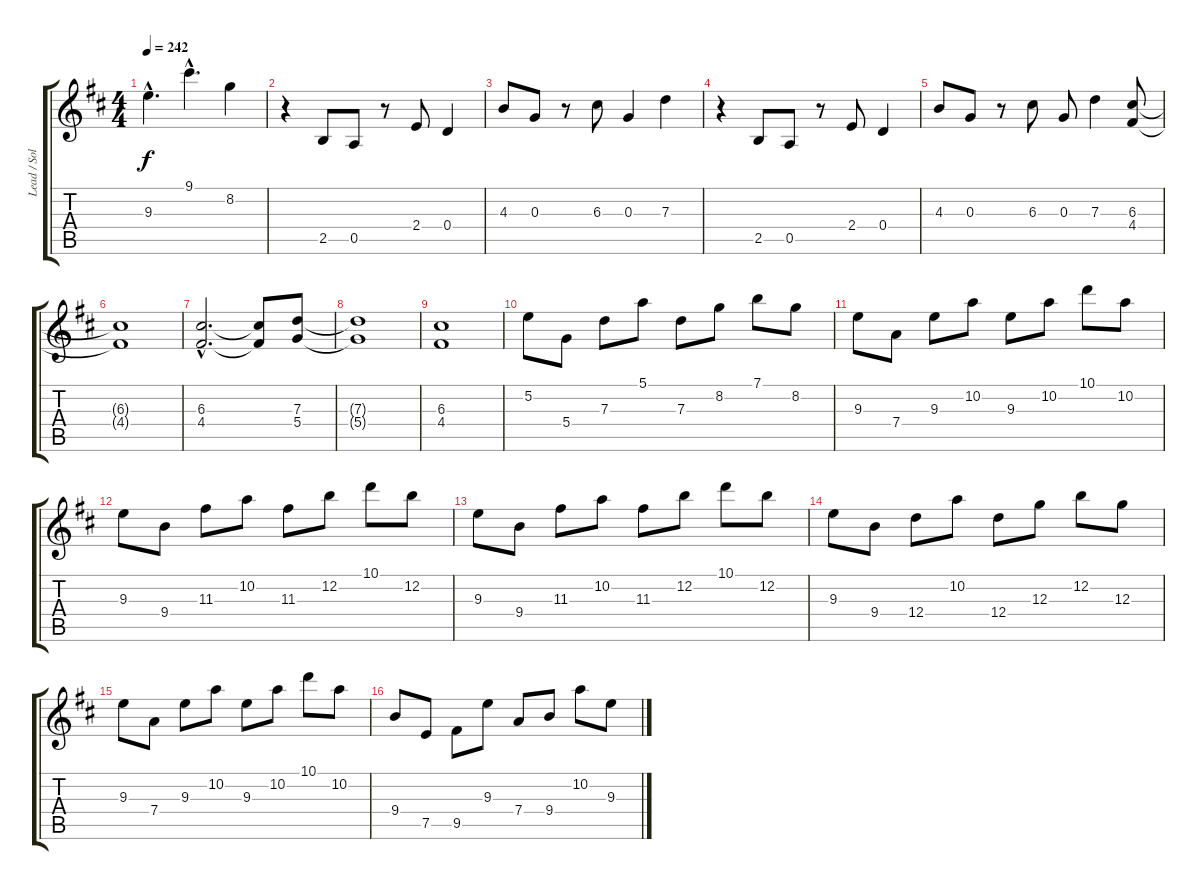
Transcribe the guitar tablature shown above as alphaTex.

\track ("Lead / Solo Guitar " "Lead / Sol") {instrument distortionguitar}
\staff {score tabs}
\tuning (E4 B3 G3 D3 A2 E2) {hide}
\ts (4 4)
\tempo 242
\clef g2
\ks d
9.3{hac}.4{d dy f} 9.1{hac}.4{d} 8.2.4 |
r.4 2.5.8 0.5.8 r.8 2.4.8 0.4.4 |
4.3.8 0.3.8 r.8 6.3.8 0.3.4 7.3.4 |
r.4 2.5.8 0.5.8 r.8 2.4.8 0.4.4 |
4.3.8 0.3.8 r.8 6.3.8 0.3.8 7.3.4 (6.3 4.4).8 |
(6.3{t} 4.4{t}).1 |
(6.3{hac} 4.4{hac}).2{d} (6.3{t} 4.4{t}).8 (7.3 5.4).8 |
(7.3{t} 5.4{t}).1 |
(6.3 4.4).1 |
5.2.8 5.4.8 7.3.8 5.1.8 7.3.8 8.2.8 7.1.8 8.2.8 |
9.3.8 7.4.8 9.3.8 10.2.8 9.3.8 10.2.8 10.1.8 10.2.8 |
9.3.8 9.4.8 11.3.8 10.2.8 11.3.8 12.2.8 10.1.8 12.2.8 |
9.3.8 9.4.8 11.3.8 10.2.8 11.3.8 12.2.8 10.1.8 12.2.8 |
9.3.8 9.4.8 12.4.8 10.2.8 12.4.8 12.3.8 12.2.8 12.3.8 |
9.3.8 7.4.8 9.3.8 10.2.8 9.3.8 10.2.8 10.1.8 10.2.8 |
9.4.8 7.5.8 9.5.8 9.3.8 7.4.8 9.4.8 10.2.8 9.3.8
